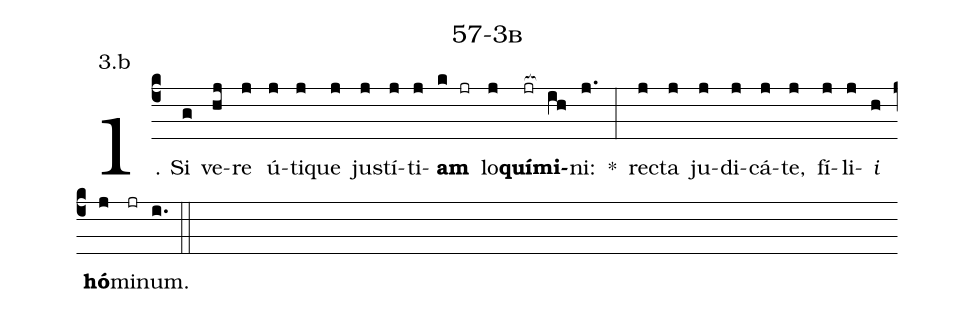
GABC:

name: 57-3b;
annotation: 3.b;
%%
(c4)1. Si(g) ve(hj)re(j) ú(j)ti(j)que(j) jus(j)tí(j)ti(j)<b>am</b>(k jr) lo(j)<b>quí</b>(jr[ocb:1{])<b>mi</b>(ih[ocb:0}])ni:(j.) *(:) rec(j)ta(j) ju(j)di(j)cá(j)te,(j) fí(j)li(j)<i>i</i>(h) <b>hó</b>(j)mi(jr)num.(i.) (::)
